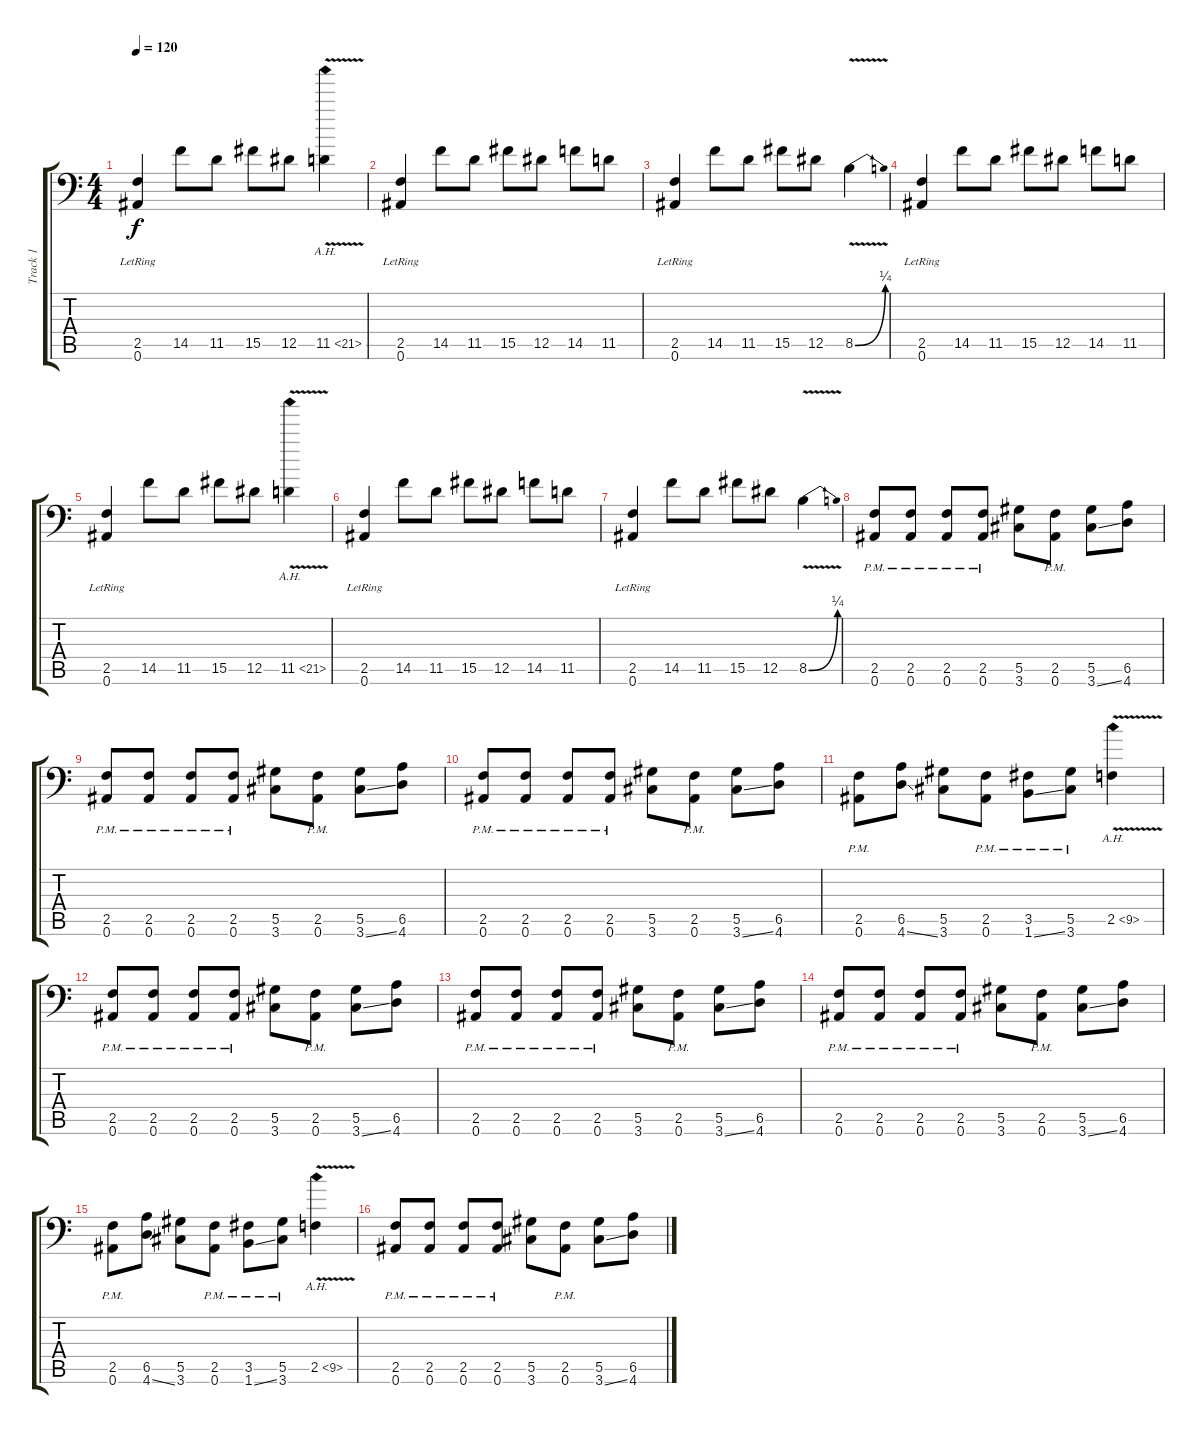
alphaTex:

\track ("Track 1" "Track 1") {instrument distortionguitar}
\staff {score tabs}
\tuning (Bb3 F3 Db3 Ab2 Eb2 Bb1) {hide}
\ts (4 4)
\tempo 120
\clef f4
\ks c
(2.5 0.6{lr}).4{dy f} 14.5.8 11.5.8 15.5.8 12.5.8 11.5{ah 10 v}.4 |
(2.5 0.6{lr}).4 14.5.8 11.5.8 15.5.8 12.5.8 14.5.8 11.5.8 |
(2.5 0.6{lr}).4 14.5.8 11.5.8 15.5.8 12.5.8 8.5{be (bend 0 0 60 1) v}.4 |
(2.5 0.6{lr}).4 14.5.8 11.5.8 15.5.8 12.5.8 14.5.8 11.5.8 |
(2.5 0.6{lr}).4 14.5.8 11.5.8 15.5.8 12.5.8 11.5{ah 10 v}.4 |
(2.5 0.6{lr}).4 14.5.8 11.5.8 15.5.8 12.5.8 14.5.8 11.5.8 |
(2.5 0.6{lr}).4 14.5.8 11.5.8 15.5.8 12.5.8 8.5{be (bend 0 0 60 1) v}.4 |
(2.5 0.6{pm}).8 (2.5 0.6{pm}).8 (2.5 0.6{pm}).8 (2.5 0.6{pm}).8 (5.5 3.6).8 (2.5 0.6{pm}).8 (5.5 3.6{ss}).8 (6.5 4.6).8 |
(2.5 0.6{pm}).8 (2.5 0.6{pm}).8 (2.5 0.6{pm}).8 (2.5 0.6{pm}).8 (5.5 3.6).8 (2.5 0.6{pm}).8 (5.5 3.6{ss}).8 (6.5 4.6).8 |
(2.5 0.6{pm}).8 (2.5 0.6{pm}).8 (2.5 0.6{pm}).8 (2.5 0.6{pm}).8 (5.5 3.6).8 (2.5 0.6{pm}).8 (5.5 3.6{ss}).8 (6.5 4.6).8 |
(2.5{pm} 0.6).8 (6.5 4.6{ss}).8 (5.5 3.6).8 (2.5{pm} 0.6).8 (3.5{pm} 1.6{ss}).8 (5.5{pm} 3.6).8 2.5{ah 7 v}.4 |
(2.5 0.6{pm}).8 (2.5 0.6{pm}).8 (2.5 0.6{pm}).8 (2.5 0.6{pm}).8 (5.5 3.6).8 (2.5 0.6{pm}).8 (5.5 3.6{ss}).8 (6.5 4.6).8 |
(2.5 0.6{pm}).8 (2.5 0.6{pm}).8 (2.5 0.6{pm}).8 (2.5 0.6{pm}).8 (5.5 3.6).8 (2.5 0.6{pm}).8 (5.5 3.6{ss}).8 (6.5 4.6).8 |
(2.5 0.6{pm}).8 (2.5 0.6{pm}).8 (2.5 0.6{pm}).8 (2.5 0.6{pm}).8 (5.5 3.6).8 (2.5 0.6{pm}).8 (5.5 3.6{ss}).8 (6.5 4.6).8 |
(2.5{pm} 0.6).8 (6.5 4.6{ss}).8 (5.5 3.6).8 (2.5{pm} 0.6).8 (3.5{pm} 1.6{ss}).8 (5.5{pm} 3.6).8 2.5{ah 7 v}.4 |
(2.5 0.6{pm}).8 (2.5 0.6{pm}).8 (2.5 0.6{pm}).8 (2.5 0.6{pm}).8 (5.5 3.6).8 (2.5 0.6{pm}).8 (5.5 3.6{ss}).8 (6.5 4.6).8
